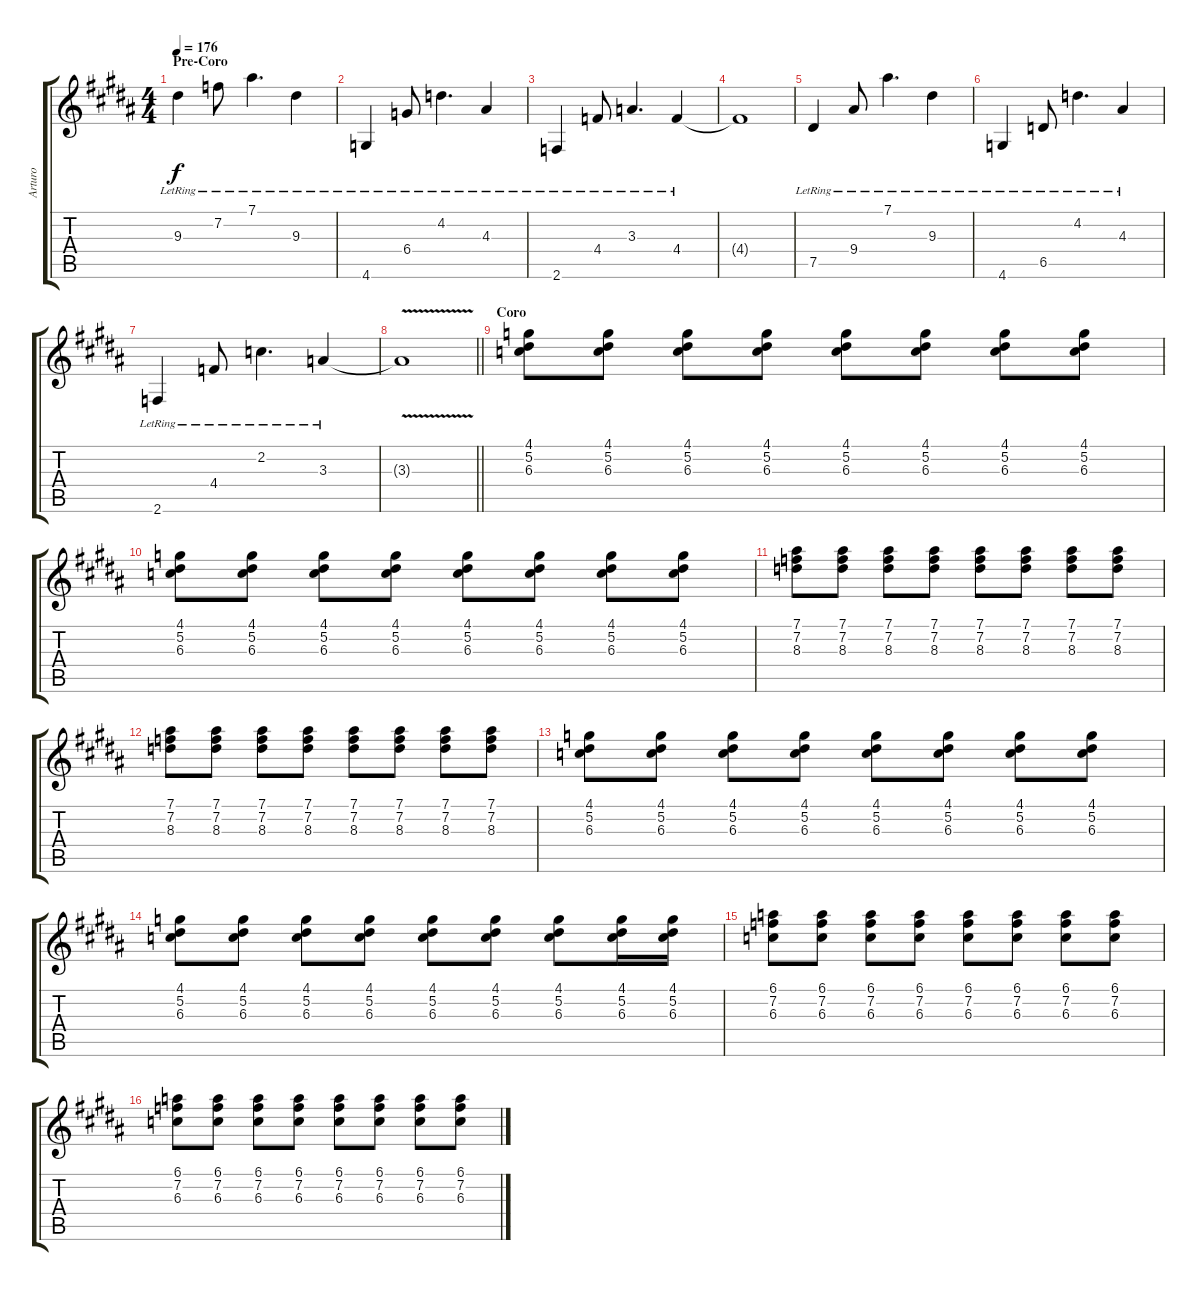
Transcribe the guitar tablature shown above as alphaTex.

\track ("Arturo" "Arturo") {instrument distortionguitar}
\staff {score tabs}
\tuning (Eb4 Bb3 Gb3 Db3 Ab2 Eb2) {hide}
\ts (4 4)
\section ("" "Pre-Coro")
\tempo 176
\clef g2
\ks b
9.3{lr}.4{dy f} 7.2{lr}.8 7.1{lr}.4{d} 9.3{lr}.4 |
4.6{lr}.4 6.4{lr}.8 4.2{lr}.4{d} 4.3{lr}.4 |
2.6{lr}.4 4.4{lr}.8 3.3{lr}.4{d} 4.4{lr}.4 |
4.4{t}.1 |
7.5{lr}.4 9.4{lr}.8 7.1{lr}.4{d} 9.3{lr}.4 |
4.6{lr}.4 6.5{lr}.8 4.2{lr}.4{d} 4.3{lr}.4 |
2.6{lr}.4 4.4{lr}.8 2.2{lr}.4{d} 3.3{lr}.4 |
\barLineRight lightlight
3.3{v t}.1 |
\section ("" "Coro")
(4.1 5.2 6.3).8{balance 12 instrument distortionguitar} (4.1 5.2 6.3).8 (4.1 5.2 6.3).8 (4.1 5.2 6.3).8 (4.1 5.2 6.3).8 (4.1 5.2 6.3).8 (4.1 5.2 6.3).8 (4.1 5.2 6.3).8 |
(4.1 5.2 6.3).8 (4.1 5.2 6.3).8 (4.1 5.2 6.3).8 (4.1 5.2 6.3).8 (4.1 5.2 6.3).8 (4.1 5.2 6.3).8 (4.1 5.2 6.3).8 (4.1 5.2 6.3).8 |
(7.1 7.2 8.3).8 (7.1 7.2 8.3).8 (7.1 7.2 8.3).8 (7.1 7.2 8.3).8 (7.1 7.2 8.3).8 (7.1 7.2 8.3).8 (7.1 7.2 8.3).8 (7.1 7.2 8.3).8 |
(7.1 7.2 8.3).8 (7.1 7.2 8.3).8 (7.1 7.2 8.3).8 (7.1 7.2 8.3).8 (7.1 7.2 8.3).8 (7.1 7.2 8.3).8 (7.1 7.2 8.3).8 (7.1 7.2 8.3).8 |
(4.1 5.2 6.3).8 (4.1 5.2 6.3).8 (4.1 5.2 6.3).8 (4.1 5.2 6.3).8 (4.1 5.2 6.3).8 (4.1 5.2 6.3).8 (4.1 5.2 6.3).8 (4.1 5.2 6.3).8 |
(4.1 5.2 6.3).8 (4.1 5.2 6.3).8 (4.1 5.2 6.3).8 (4.1 5.2 6.3).8 (4.1 5.2 6.3).8 (4.1 5.2 6.3).8 (4.1 5.2 6.3).8 (4.1 5.2 6.3).16 (4.1 5.2 6.3).16 |
(6.1 7.2 6.3).8 (6.1 7.2 6.3).8 (6.1 7.2 6.3).8 (6.1 7.2 6.3).8 (6.1 7.2 6.3).8 (6.1 7.2 6.3).8 (6.1 7.2 6.3).8 (6.1 7.2 6.3).8 |
(6.1 7.2 6.3).8 (6.1 7.2 6.3).8 (6.1 7.2 6.3).8 (6.1 7.2 6.3).8 (6.1 7.2 6.3).8 (6.1 7.2 6.3).8 (6.1 7.2 6.3).8 (6.1 7.2 6.3).8
